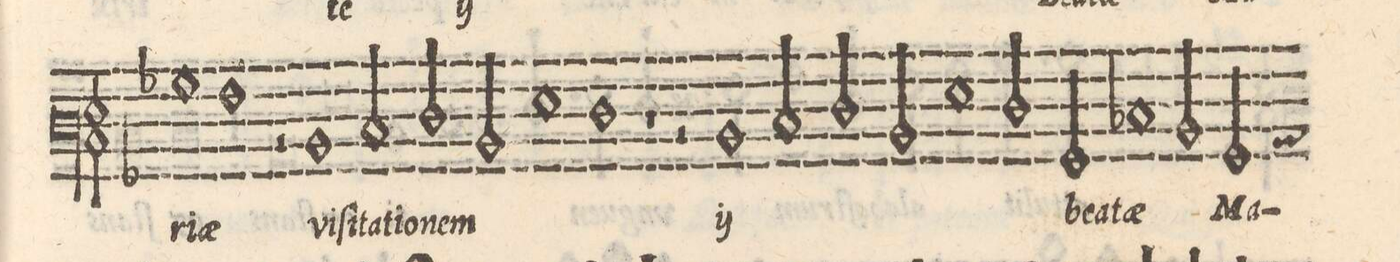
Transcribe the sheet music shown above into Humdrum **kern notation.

**kern	**text
*I"BASSVS	*
*clefF3	*
*k[b-]	*
*met(C|)	*
*M2/1	*
1B-	-ri-
1A	-ae
=18-	=18-
2r	.
1D	vi-
2E/	-ſi-
=19-	=19-
2F/	-ta-
2D/	-ti-
1G	-o-
=20-	=20-
1F	-nem
1r	.
=21-	=21-
2r	.
*	*ij
1D	vi-
2E/	-ſi-
=22-	=22-
2F/	-ta-
2D/	-ti-
1G	-o-
=23-	=23-
2F/	-nem
*	*Xij
2BB-/	be-
1E-X	-a-
=24-	=24-
2D/	-tae
2BB-/	Ma-
*custos:C	*
*-	*-
